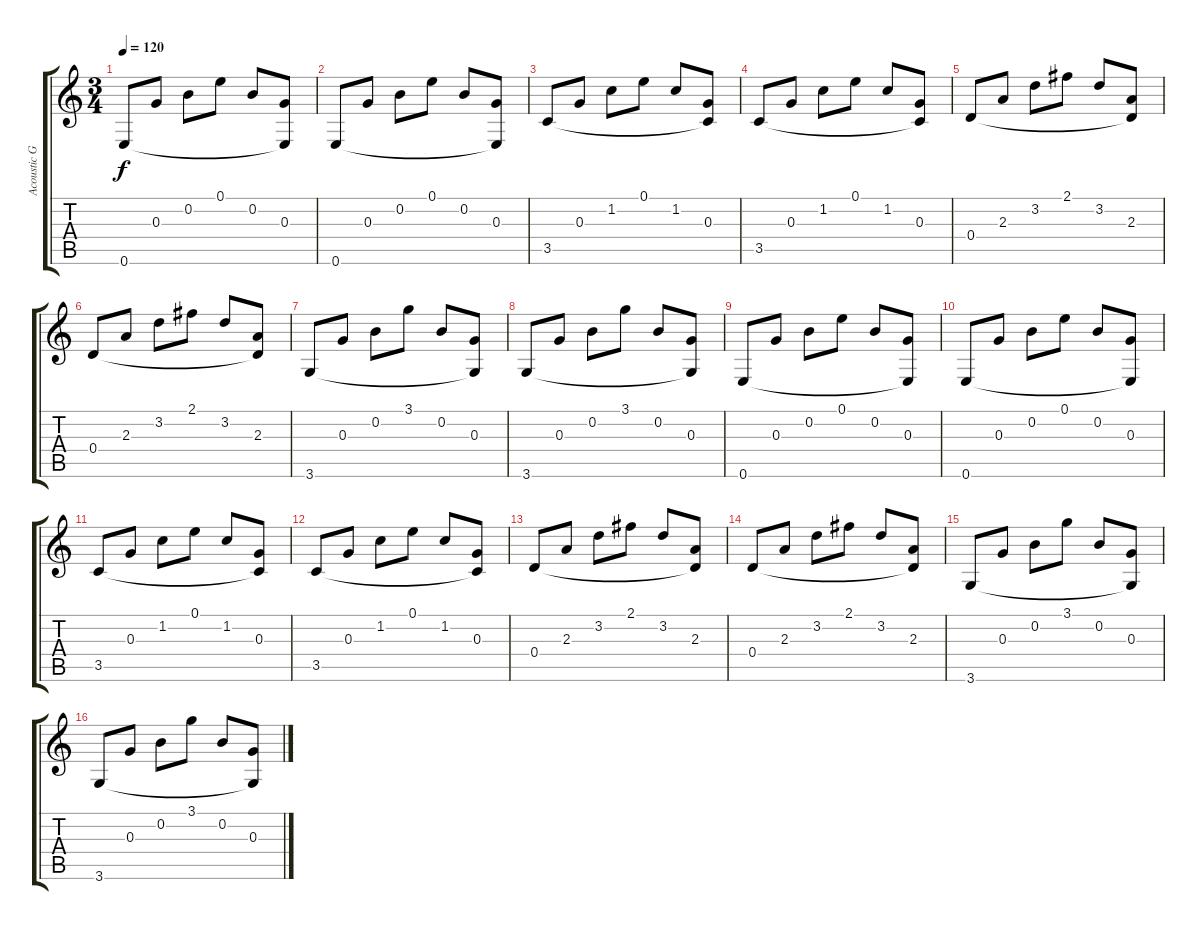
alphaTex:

\track ("Acoustic Guitar" "Acoustic G") {instrument acousticguitarsteel}
\staff {score tabs}
\tuning (E4 B3 G3 D3 A2 E2) {hide}
\ts (3 4)
\tempo 120
\clef g2
\ks c
0.6.8{dy f instrument acousticguitarsteel} 0.3.8 0.2.8 0.1.8 0.2.8 (0.3 0.6{t}).8 |
0.6.8 0.3.8 0.2.8 0.1.8 0.2.8 (0.3 0.6{t}).8 |
3.5.8 0.3.8 1.2.8 0.1.8 1.2.8 (0.3 3.5{t}).8 |
3.5.8 0.3.8 1.2.8 0.1.8 1.2.8 (0.3 3.5{t}).8 |
0.4.8 2.3.8 3.2.8 2.1.8 3.2.8 (2.3 0.4{t}).8 |
0.4.8 2.3.8 3.2.8 2.1.8 3.2.8 (2.3 0.4{t}).8 |
3.6.8 0.3.8 0.2.8 3.1.8 0.2.8 (0.3 3.6{t}).8 |
3.6.8 0.3.8 0.2.8 3.1.8 0.2.8 (0.3 3.6{t}).8 |
0.6.8 0.3.8 0.2.8 0.1.8 0.2.8 (0.3 0.6{t}).8 |
0.6.8 0.3.8 0.2.8 0.1.8 0.2.8 (0.3 0.6{t}).8 |
3.5.8 0.3.8 1.2.8 0.1.8 1.2.8 (0.3 3.5{t}).8 |
3.5.8 0.3.8 1.2.8 0.1.8 1.2.8 (0.3 3.5{t}).8 |
0.4.8 2.3.8 3.2.8 2.1.8 3.2.8 (2.3 0.4{t}).8 |
0.4.8 2.3.8 3.2.8 2.1.8 3.2.8 (2.3 0.4{t}).8 |
3.6.8 0.3.8 0.2.8 3.1.8 0.2.8 (0.3 3.6{t}).8 |
3.6.8 0.3.8 0.2.8 3.1.8 0.2.8 (0.3 3.6{t}).8
